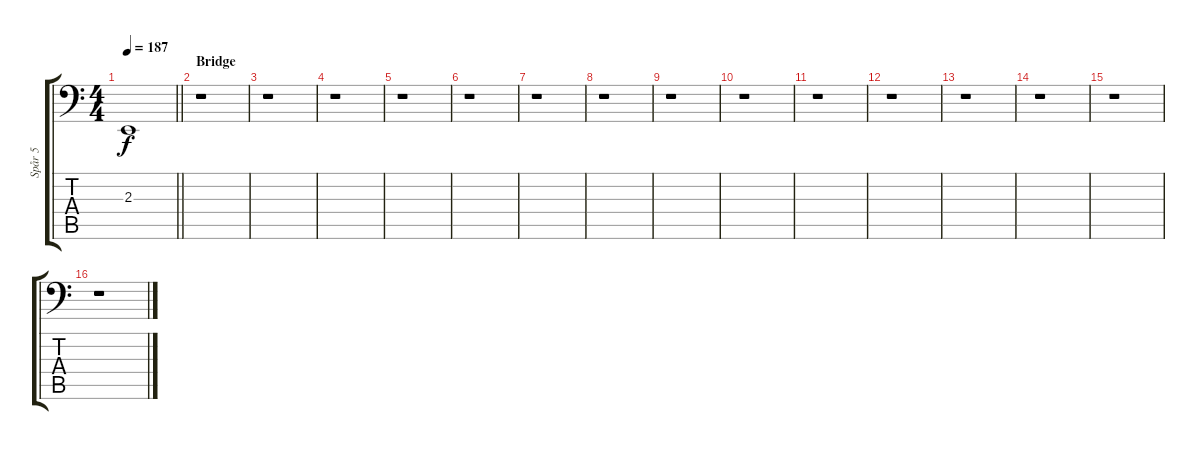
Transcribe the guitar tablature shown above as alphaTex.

\track ("Spår 5" "Spår 5") {instrument stringensemble1}
\staff {score tabs}
\tuning (C3 G2 D2 A1 E1 B0) {hide}
\ts (4 4)
\tempo 187
\clef f4
\barLineRight lightlight
\ks c
2.3{t}.1{dy f} |
\section ("" "Bridge")
r.1 |
r.1 |
r.1 |
r.1 |
r.1 |
r.1 |
r.1 |
r.1 |
r.1 |
r.1 |
r.1 |
r.1 |
r.1 |
r.1 |
r.1
